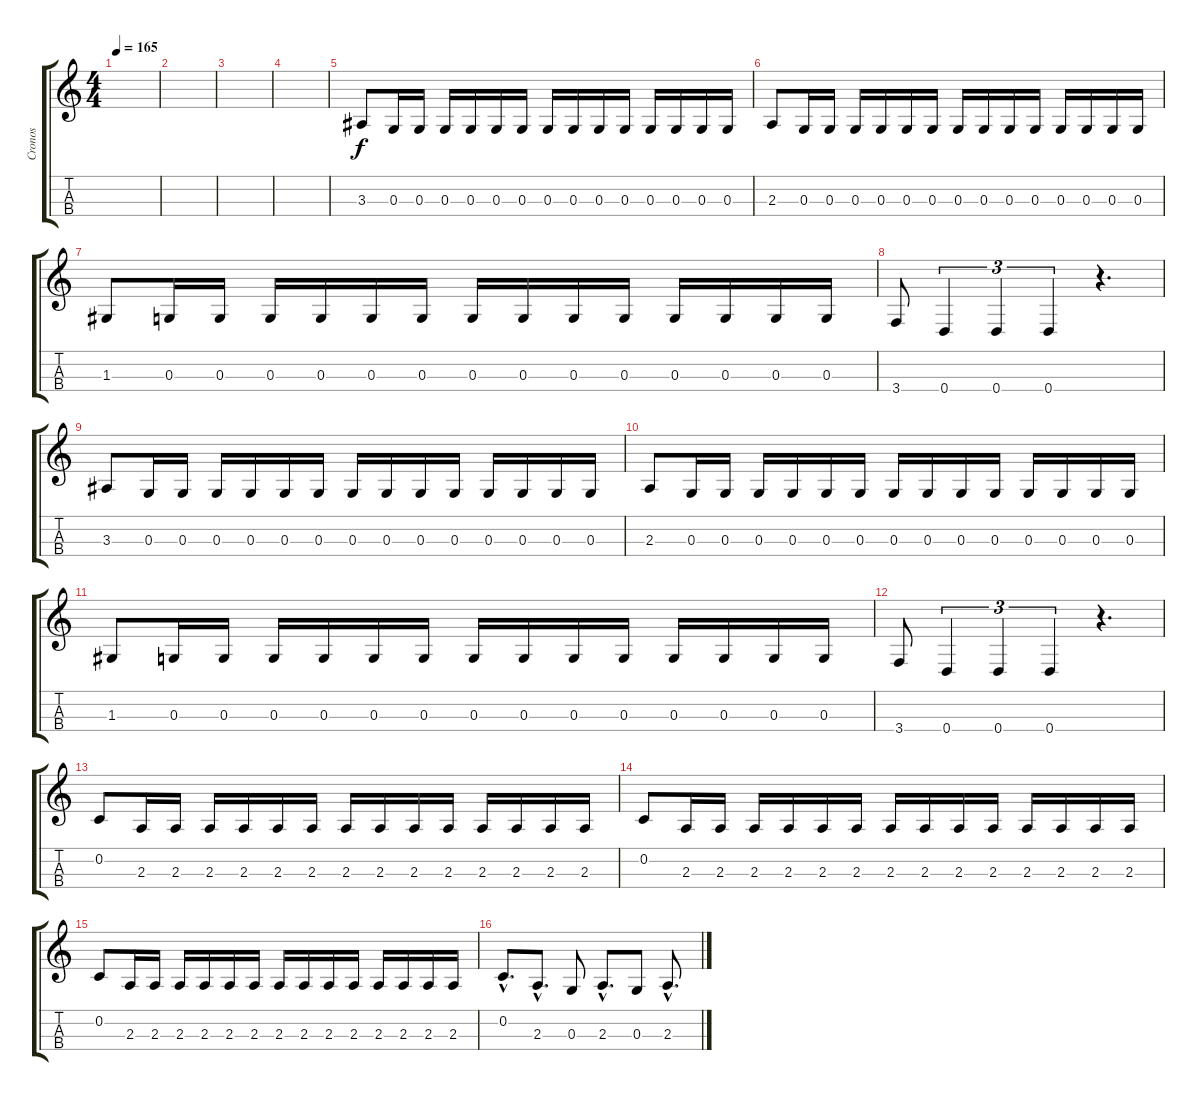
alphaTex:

\track ("Cronos" "Cronos") {instrument electricbasspick}
\staff {score tabs}
\tuning (F3 C3 G2 D2) {hide}
\ts (4 4)
\tempo 165
\clef g2
\ks c
|
|
|
|
3.3.8 0.3.16 0.3.16 0.3.16 0.3.16 0.3.16 0.3.16 0.3.16 0.3.16 0.3.16 0.3.16 0.3.16 0.3.16 0.3.16 0.3.16 |
2.3.8 0.3.16 0.3.16 0.3.16 0.3.16 0.3.16 0.3.16 0.3.16 0.3.16 0.3.16 0.3.16 0.3.16 0.3.16 0.3.16 0.3.16 |
1.3.8 0.3.16 0.3.16 0.3.16 0.3.16 0.3.16 0.3.16 0.3.16 0.3.16 0.3.16 0.3.16 0.3.16 0.3.16 0.3.16 0.3.16 |
3.4.8 0.4.4{tu (3 2)} 0.4.4{tu (3 2)} 0.4.4{tu (3 2)} r.4{d} |
3.3.8 0.3.16 0.3.16 0.3.16 0.3.16 0.3.16 0.3.16 0.3.16 0.3.16 0.3.16 0.3.16 0.3.16 0.3.16 0.3.16 0.3.16 |
2.3.8 0.3.16 0.3.16 0.3.16 0.3.16 0.3.16 0.3.16 0.3.16 0.3.16 0.3.16 0.3.16 0.3.16 0.3.16 0.3.16 0.3.16 |
1.3.8 0.3.16 0.3.16 0.3.16 0.3.16 0.3.16 0.3.16 0.3.16 0.3.16 0.3.16 0.3.16 0.3.16 0.3.16 0.3.16 0.3.16 |
3.4.8 0.4.4{tu (3 2)} 0.4.4{tu (3 2)} 0.4.4{tu (3 2)} r.4{d} |
0.2.8 2.3.16 2.3.16 2.3.16 2.3.16 2.3.16 2.3.16 2.3.16 2.3.16 2.3.16 2.3.16 2.3.16 2.3.16 2.3.16 2.3.16 |
0.2.8 2.3.16 2.3.16 2.3.16 2.3.16 2.3.16 2.3.16 2.3.16 2.3.16 2.3.16 2.3.16 2.3.16 2.3.16 2.3.16 2.3.16 |
0.2.8 2.3.16 2.3.16 2.3.16 2.3.16 2.3.16 2.3.16 2.3.16 2.3.16 2.3.16 2.3.16 2.3.16 2.3.16 2.3.16 2.3.16 |
0.2{hac}.8{d} 2.3{hac}.8{d} 0.3.8 2.3{hac}.8{d} 0.3.8 2.3{hac}.8{d}
